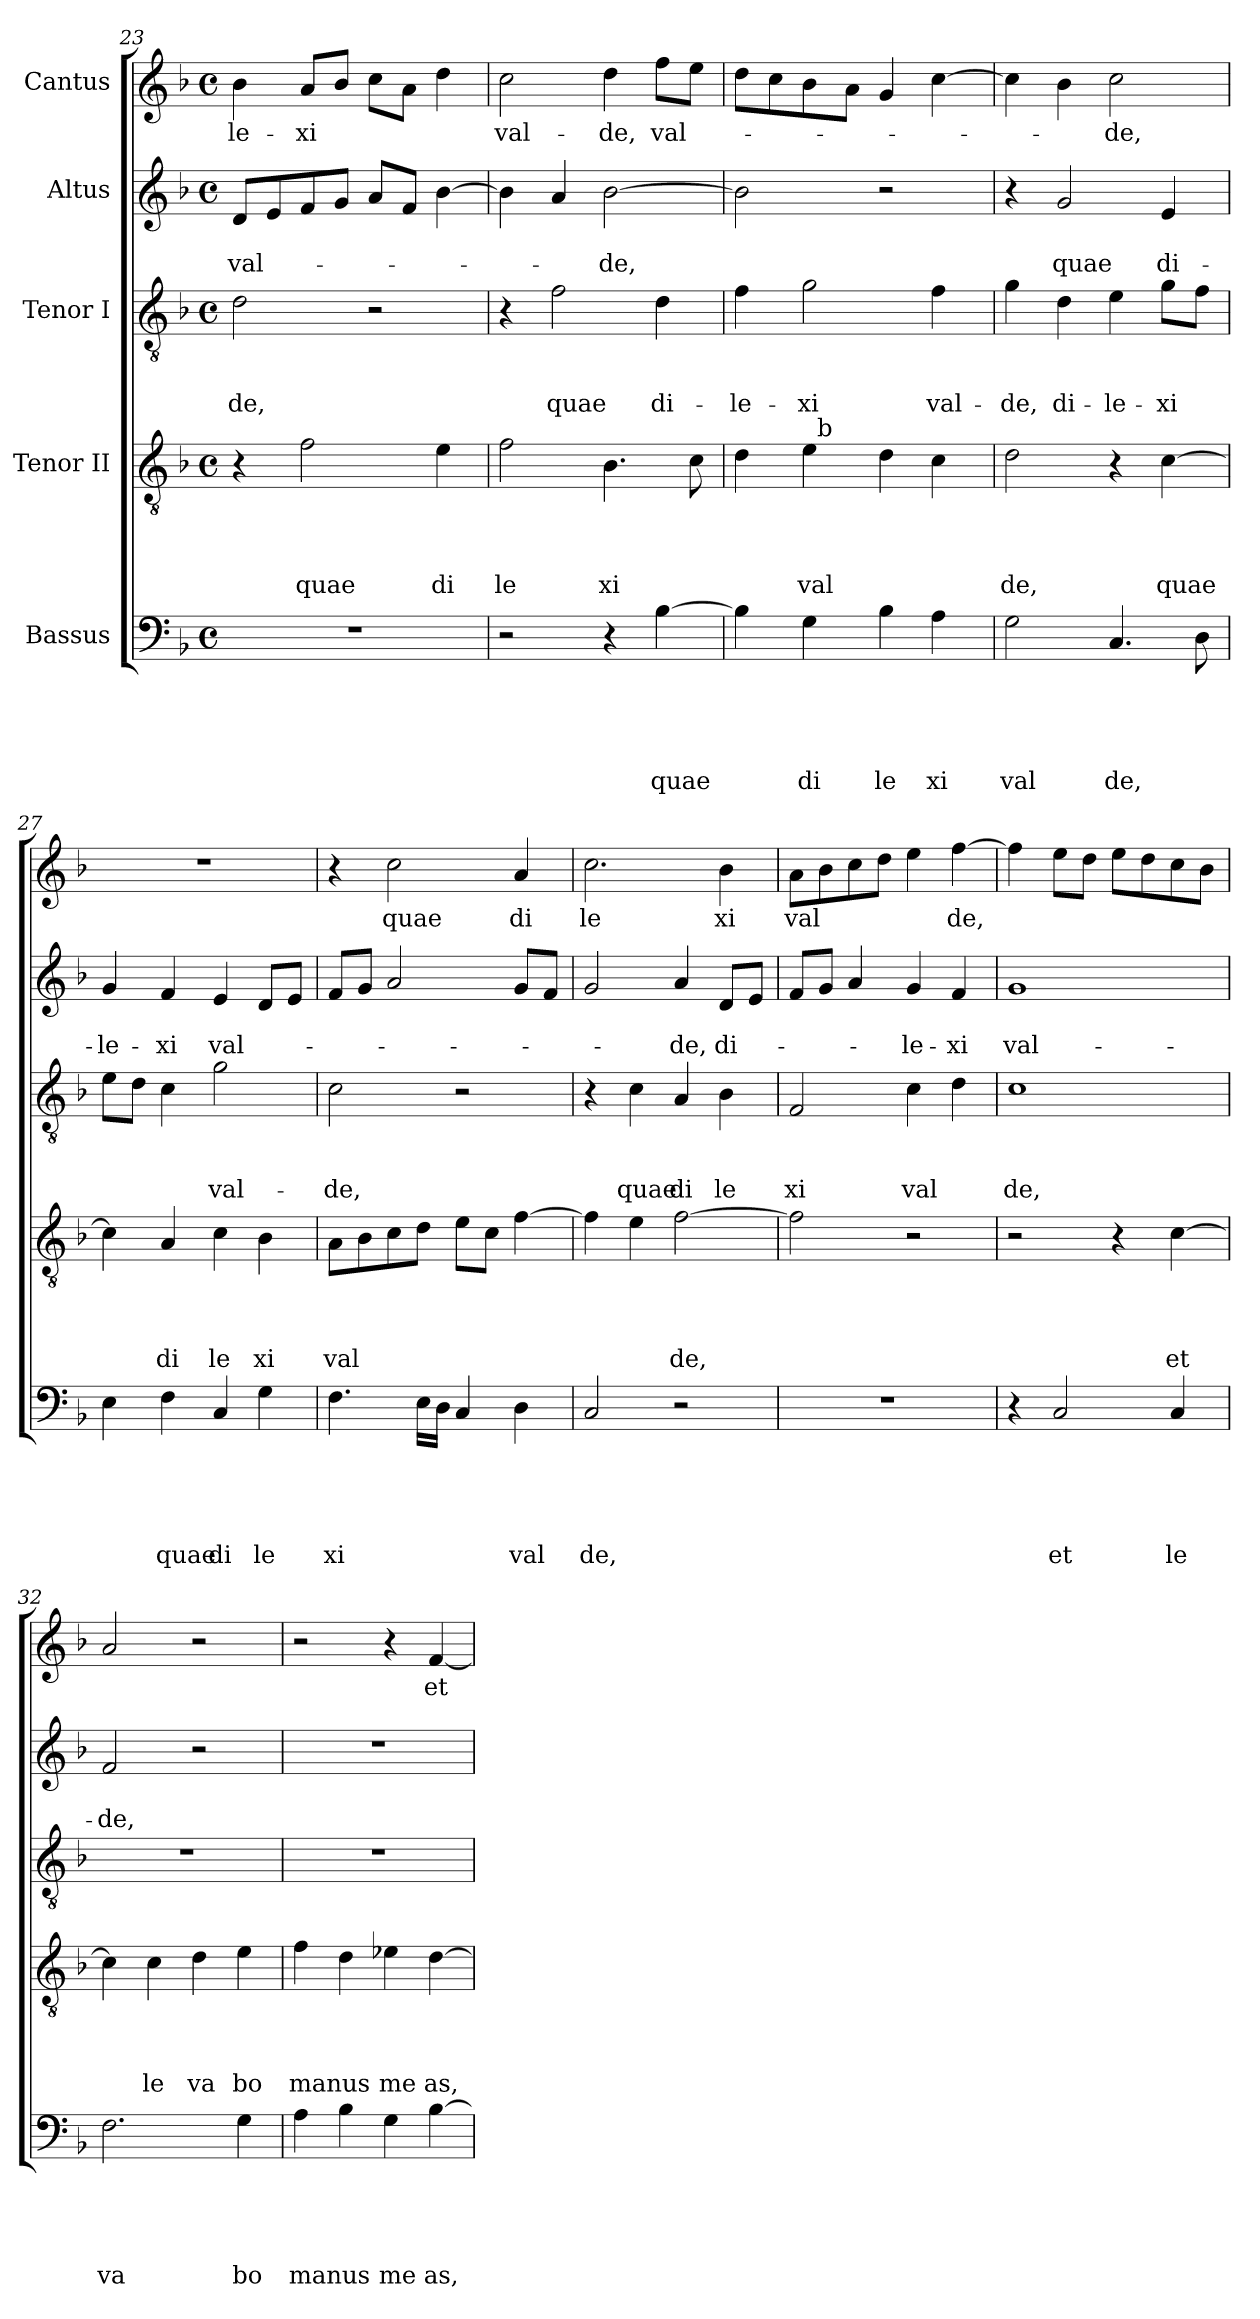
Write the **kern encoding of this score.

**kern	**text	**text	**text	**text	**text	**kern	**text	**text	**text	**text	**kern	**text	**text	**text	**kern	**text	**text	**kern	**text
*part5	*part5	*part5	*part5	*part5	*part5	*part4	*part4	*part4	*part4	*part4	*part3	*part3	*part3	*part3	*part2	*part2	*part2	*part1	*part1
*staff5	*staff5	*staff5	*staff5	*staff5	*staff5	*staff4	*staff4	*staff4	*staff4	*staff4	*staff3	*staff3	*staff3	*staff3	*staff2	*staff2	*staff2	*staff1	*staff1
*I"Bassus	*	*	*	*	*	*I"Tenor II	*	*	*	*	*I"Tenor I	*	*	*	*I"Altus	*	*	*I"Cantus	*
*clefF4	*	*	*	*	*	*clefGv2	*	*	*	*	*clefGv2	*	*	*	*clefG2	*	*	*clefG2	*
*k[b-]	*	*	*	*	*	*k[b-]	*	*	*	*	*k[b-]	*	*	*	*k[b-]	*	*	*k[b-]	*
*F:	*	*	*	*	*	*F:	*	*	*	*	*F:	*	*	*	*F:	*	*	*F:	*
*M4/4	*	*	*	*	*	*M4/4	*	*	*	*	*M4/4	*	*	*	*M4/4	*	*	*M4/4	*
*met(c)	*	*	*	*	*	*met(c)	*	*	*	*	*met(c)	*	*	*	*met(c)	*	*	*met(c)	*
=23	=23	=23	=23	=23	=23	=23	=23	=23	=23	=23	=23	=23	=23	=23	=23	=23	=23	=23	=23
!	!	!	!	!	!	!	!	!	!	!	!	!	!	!LO:LY:b	!	!	!LO:LY:b	!	!LO:LY:b
1r	.	.	.	.	.	4r	.	.	.	.	2d\	.	.	-de,	8d/L	.	val-	4b-\	-le-
.	.	.	.	.	.	.	.	.	.	.	.	.	.	.	8e/	.	.	.	.
!	!	!	!	!	!	!	!	!	!	!LO:LY:b	!	!	!	!	!	!	!	!	!LO:LY:b
.	.	.	.	.	.	2f\	.	.	.	quae	.	.	.	.	8f/	.	.	8a/L	-xi
.	.	.	.	.	.	.	.	.	.	.	.	.	.	.	8g/J	.	.	8b-/J	.
.	.	.	.	.	.	.	.	.	.	.	2r	.	.	.	8a/L	.	.	8cc\L	.
.	.	.	.	.	.	.	.	.	.	.	.	.	.	.	8f/J	.	.	8a\J	.
!	!	!	!	!	!	!	!	!	!	!LO:LY:b	!	!	!	!	!	!	!	!	!
.	.	.	.	.	.	4e\	.	.	.	di	.	.	.	.	[>4b-\	.	.	4dd\	.
=24	=24	=24	=24	=24	=24	=24	=24	=24	=24	=24	=24	=24	=24	=24	=24	=24	=24	=24	=24
!	!	!	!	!	!	!	!	!	!	!LO:LY:b	!	!	!	!	!	!	!	!	!LO:LY:b
2r	.	.	.	.	.	2f\	.	.	.	le	4r	.	.	.	4b-\]	.	.	2cc\	val-
!	!	!	!	!	!	!	!	!	!	!	!	!	!	!LO:LY:b	!	!	!	!	!
.	.	.	.	.	.	.	.	.	.	.	2f\	.	.	quae	4a/	.	.	.	.
!	!	!	!	!	!	!	!	!	!	!LO:LY:b	!	!	!	!	!	!	!LO:LY:b	!	!LO:LY:b
4r	.	.	.	.	.	4.B-\	.	.	.	xi	.	.	.	.	[>2b-\	.	-de,	4dd\	-de,
!	!	!	!	!	!LO:LY:b	!	!	!	!	!	!	!	!	!LO:LY:b	!	!	!	!	!LO:LY:b
[>4B-\	.	.	.	.	quae	.	.	.	.	.	4d\	.	.	di-	.	.	.	8ff\L	val-
.	.	.	.	.	.	8c\	.	.	.	.	.	.	.	.	.	.	.	8ee\J	.
=25	=25	=25	=25	=25	=25	=25	=25	=25	=25	=25	=25	=25	=25	=25	=25	=25	=25	=25	=25
!	!	!	!	!	!	!	!	!	!	!	!	!	!	!LO:LY:b	!	!	!	!	!
*	*	*	*	*	*	*^	*	*	*	*	*	*	*	*	*	*	*	*	*
4B-\]	.	.	.	.	.	4d\	4ryy	.	.	.	.	4f\	.	.	-le-	2b-\]	.	.	8dd\L	.
.	.	.	.	.	.	.	.	.	.	.	.	.	.	.	.	.	.	.	8cc\	.
!	!	!	!	!	!LO:LY:b	!	!	!	!	!	!LO:LY:b	!	!	!	!LO:LY:b	!	!	!	!	!
4G\	.	.	.	.	di	4e\	32ryy	.	.	.	val	2g\	.	.	-xi	.	.	.	8b-\	.
!	!	!	!	!	!	!	!LO:TX:a:t=b	!	!	!	!	!	!	!	!	!	!	!	!	!
.	.	.	.	.	.	.	2ryy	.	.	.	.	.	.	.	.	.	.	.	.	.
.	.	.	.	.	.	.	.	.	.	.	.	.	.	.	.	.	.	.	8a\J	.
!	!	!	!	!	!LO:LY:b	!	!	!	!	!	!	!	!	!	!	!	!	!	!	!
4B-\	.	.	.	.	le	4d\	.	.	.	.	.	.	.	.	.	2r	.	.	4g/	.
!	!	!	!	!	!LO:LY:b	!	!	!	!	!	!	!	!	!	!LO:LY:b	!	!	!	!	!
4A\	.	.	.	.	xi	4c\	.	.	.	.	.	4f\	.	.	val-	.	.	.	[>4cc\	.
.	.	.	.	.	.	.	8..ryy	.	.	.	.	.	.	.	.	.	.	.	.	.
=26	=26	=26	=26	=26	=26	=26	=26	=26	=26	=26	=26	=26	=26	=26	=26	=26	=26	=26	=26	=26
!	!	!	!	!	!LO:LY:b	!	!	!	!	!	!LO:LY:b	!	!	!	!LO:LY:b	!	!	!	!	!
*	*	*	*	*	*	*v	*v	*	*	*	*	*	*	*	*	*	*	*	*	*
2G\	.	.	.	.	val	2d\	.	.	.	de,	4g\	.	.	-de,	4r	.	.	4cc\]	.
!	!	!	!	!	!	!	!	!	!	!	!	!	!	!LO:LY:b	!	!	!LO:LY:b	!	!
.	.	.	.	.	.	.	.	.	.	.	4d\	.	.	di-	2g/	.	quae	4b-\	.
!	!	!	!	!	!LO:LY:b	!	!	!	!	!	!	!	!	!LO:LY:b	!	!	!	!	!LO:LY:b
4.C/	.	.	.	.	de,	4r	.	.	.	.	4e\	.	.	-le-	.	.	.	2cc\	-de,
!	!	!	!	!	!	!	!	!	!	!LO:LY:b	!	!	!	!LO:LY:b	!	!	!LO:LY:b	!	!
.	.	.	.	.	.	[>4c\	.	.	.	quae	8g\L	.	.	-xi	4e/	.	di-	.	.
8D\	.	.	.	.	.	.	.	.	.	.	8f\J	.	.	.	.	.	.	.	.
=27	=27	=27	=27	=27	=27	=27	=27	=27	=27	=27	=27	=27	=27	=27	=27	=27	=27	=27	=27
!	!	!	!	!	!	!	!	!	!	!	!	!	!	!	!	!	!LO:LY:b	!	!
4E\	.	.	.	.	.	4c\]	.	.	.	.	8e\L	.	.	.	4g/	.	-le-	1r	.
.	.	.	.	.	.	.	.	.	.	.	8d\J	.	.	.	.	.	.	.	.
!	!	!	!	!	!LO:LY:b	!	!	!	!	!LO:LY:b	!	!	!	!	!	!	!LO:LY:b	!	!
4F\	.	.	.	.	quae	4A/	.	.	.	di	4c\	.	.	.	4f/	.	-xi	.	.
!	!	!	!	!	!LO:LY:b	!	!	!	!	!LO:LY:b	!	!	!	!LO:LY:b	!	!	!LO:LY:b	!	!
4C/	.	.	.	.	di	4c\	.	.	.	le	2g\	.	.	val-	4e/	.	val-	.	.
!	!	!	!	!	!LO:LY:b	!	!	!	!	!LO:LY:b	!	!	!	!	!	!	!	!	!
4G\	.	.	.	.	le	4B-\	.	.	.	xi	.	.	.	.	8d/L	.	.	.	.
.	.	.	.	.	.	.	.	.	.	.	.	.	.	.	8e/J	.	.	.	.
!!LO:LB:g=z
=28	=28	=28	=28	=28	=28	=28	=28	=28	=28	=28	=28	=28	=28	=28	=28	=28	=28	=28	=28
!	!	!	!	!	!LO:LY:b	!	!	!	!	!LO:LY:b	!	!	!	!LO:LY:b	!	!	!	!	!
4.F\	.	.	.	.	xi	8A\L	.	.	.	val	2c\	.	.	-de,	8f/L	.	.	4r	.
.	.	.	.	.	.	8B-\	.	.	.	.	.	.	.	.	8g/J	.	.	.	.
!	!	!	!	!	!	!	!	!	!	!	!	!	!	!	!	!	!	!	!LO:LY:b
.	.	.	.	.	.	8c\	.	.	.	.	.	.	.	.	2a/	.	.	2cc\	quae
16E\LL	.	.	.	.	.	8d\J	.	.	.	.	.	.	.	.	.	.	.	.	.
16D\JJ	.	.	.	.	.	.	.	.	.	.	.	.	.	.	.	.	.	.	.
4C/	.	.	.	.	.	8e\L	.	.	.	.	2r	.	.	.	.	.	.	.	.
.	.	.	.	.	.	8c\J	.	.	.	.	.	.	.	.	.	.	.	.	.
!	!	!	!	!	!LO:LY:b	!	!	!	!	!	!	!	!	!	!	!	!	!	!LO:LY:b
4D\	.	.	.	.	val	[>4f\	.	.	.	.	.	.	.	.	8g/L	.	.	4a/	di
.	.	.	.	.	.	.	.	.	.	.	.	.	.	.	8f/J	.	.	.	.
=29	=29	=29	=29	=29	=29	=29	=29	=29	=29	=29	=29	=29	=29	=29	=29	=29	=29	=29	=29
!	!	!	!	!	!LO:LY:b	!	!	!	!	!	!	!	!	!	!	!	!	!	!LO:LY:b
2C/	.	.	.	.	de,	4f\]	.	.	.	.	4r	.	.	.	2g/	.	.	2.cc\	le
!	!	!	!	!	!	!	!	!	!	!	!	!	!	!LO:LY:b	!	!	!	!	!
.	.	.	.	.	.	4e\	.	.	.	.	4c\	.	.	quae	.	.	.	.	.
!	!	!	!	!	!	!	!	!	!	!LO:LY:b	!	!	!	!LO:LY:b	!	!	!LO:LY:b	!	!
2r	.	.	.	.	.	[>2f\	.	.	.	de,	4A/	.	.	di	4a/	.	-de,	.	.
!	!	!	!	!	!	!	!	!	!	!	!	!	!	!LO:LY:b	!	!	!LO:LY:b	!	!LO:LY:b
.	.	.	.	.	.	.	.	.	.	.	4B-\	.	.	le	8d/L	.	di-	4b-\	xi
.	.	.	.	.	.	.	.	.	.	.	.	.	.	.	8e/J	.	.	.	.
=30	=30	=30	=30	=30	=30	=30	=30	=30	=30	=30	=30	=30	=30	=30	=30	=30	=30	=30	=30
!	!	!	!	!	!	!	!	!	!	!	!	!	!	!LO:LY:b	!	!	!	!	!LO:LY:b
1r	.	.	.	.	.	2f\]	.	.	.	.	2F/	.	.	xi	8f/L	.	.	8a\L	val
.	.	.	.	.	.	.	.	.	.	.	.	.	.	.	8g/J	.	.	8b-\	.
.	.	.	.	.	.	.	.	.	.	.	.	.	.	.	4a/	.	.	8cc\	.
.	.	.	.	.	.	.	.	.	.	.	.	.	.	.	.	.	.	8dd\J	.
!	!	!	!	!	!	!	!	!	!	!	!	!	!	!LO:LY:b	!	!	!LO:LY:b	!	!
.	.	.	.	.	.	2r	.	.	.	.	4c\	.	.	val	4g/	.	-le-	4ee\	.
!	!	!	!	!	!	!	!	!	!	!	!	!	!	!	!	!	!LO:LY:b	!	!LO:LY:b
.	.	.	.	.	.	.	.	.	.	.	4d\	.	.	.	4f/	.	-xi	[>4ff\	de,
=31	=31	=31	=31	=31	=31	=31	=31	=31	=31	=31	=31	=31	=31	=31	=31	=31	=31	=31	=31
!	!	!	!	!	!	!	!	!	!	!	!	!	!	!LO:LY:b	!	!	!LO:LY:b	!	!
4r	.	.	.	.	.	2r	.	.	.	.	1c	.	.	de,	1g	.	val-	4ff\]	.
!	!	!	!	!	!LO:LY:b	!	!	!	!	!	!	!	!	!	!	!	!	!	!
2C/	.	.	.	.	et	.	.	.	.	.	.	.	.	.	.	.	.	8ee\L	.
.	.	.	.	.	.	.	.	.	.	.	.	.	.	.	.	.	.	8dd\J	.
.	.	.	.	.	.	4r	.	.	.	.	.	.	.	.	.	.	.	8ee\L	.
.	.	.	.	.	.	.	.	.	.	.	.	.	.	.	.	.	.	8dd\	.
!	!	!	!	!	!LO:LY:b	!	!	!	!	!LO:LY:b	!	!	!	!	!	!	!	!	!
4C/	.	.	.	.	le	[>4c\	.	.	.	et	.	.	.	.	.	.	.	8cc\	.
.	.	.	.	.	.	.	.	.	.	.	.	.	.	.	.	.	.	8b-\J	.
=32	=32	=32	=32	=32	=32	=32	=32	=32	=32	=32	=32	=32	=32	=32	=32	=32	=32	=32	=32
!	!	!	!	!	!LO:LY:b	!	!	!	!	!	!	!	!	!	!	!	!LO:LY:b	!	!
2.F\	.	.	.	.	va	4c\]	.	.	.	.	1r	.	.	.	2f/	.	-de,	2a/	.
!	!	!	!	!	!	!	!	!	!	!LO:LY:b	!	!	!	!	!	!	!	!	!
.	.	.	.	.	.	4c\	.	.	.	le	.	.	.	.	.	.	.	.	.
!	!	!	!	!	!	!	!	!	!	!LO:LY:b	!	!	!	!	!	!	!	!	!
.	.	.	.	.	.	4d\	.	.	.	va	.	.	.	.	2r	.	.	2r	.
!	!	!	!	!	!LO:LY:b	!	!	!	!	!LO:LY:b	!	!	!	!	!	!	!	!	!
4G\	.	.	.	.	bo	4e\	.	.	.	bo	.	.	.	.	.	.	.	.	.
=33	=33	=33	=33	=33	=33	=33	=33	=33	=33	=33	=33	=33	=33	=33	=33	=33	=33	=33	=33
!	!	!	!	!	!LO:LY:b	!	!	!	!	!LO:LY:b	!	!	!	!	!	!	!	!	!
4A\	.	.	.	.	manus	4f\	.	.	.	manus	1r	.	.	.	1r	.	.	2r	.
4B-\	.	.	.	.	.	4d\	.	.	.	.	.	.	.	.	.	.	.	.	.
!	!	!	!	!	!LO:LY:b	!	!	!	!	!LO:LY:b	!	!	!	!	!	!	!	!	!
4G\	.	.	.	.	me	4e-X\	.	.	.	me	.	.	.	.	.	.	.	4r	.
!	!	!	!	!	!LO:LY:b	!	!	!	!	!LO:LY:b	!	!	!	!	!	!	!	!	!LO:LY:b
[>4B-\	.	.	.	.	as,	[>4d\	.	.	.	as,	.	.	.	.	.	.	.	[<4f/	et
=	=	=	=	=	=	=	=	=	=	=	=	=	=	=	=	=	=	=	=
*-	*-	*-	*-	*-	*-	*-	*-	*-	*-	*-	*-	*-	*-	*-	*-	*-	*-	*-	*-
